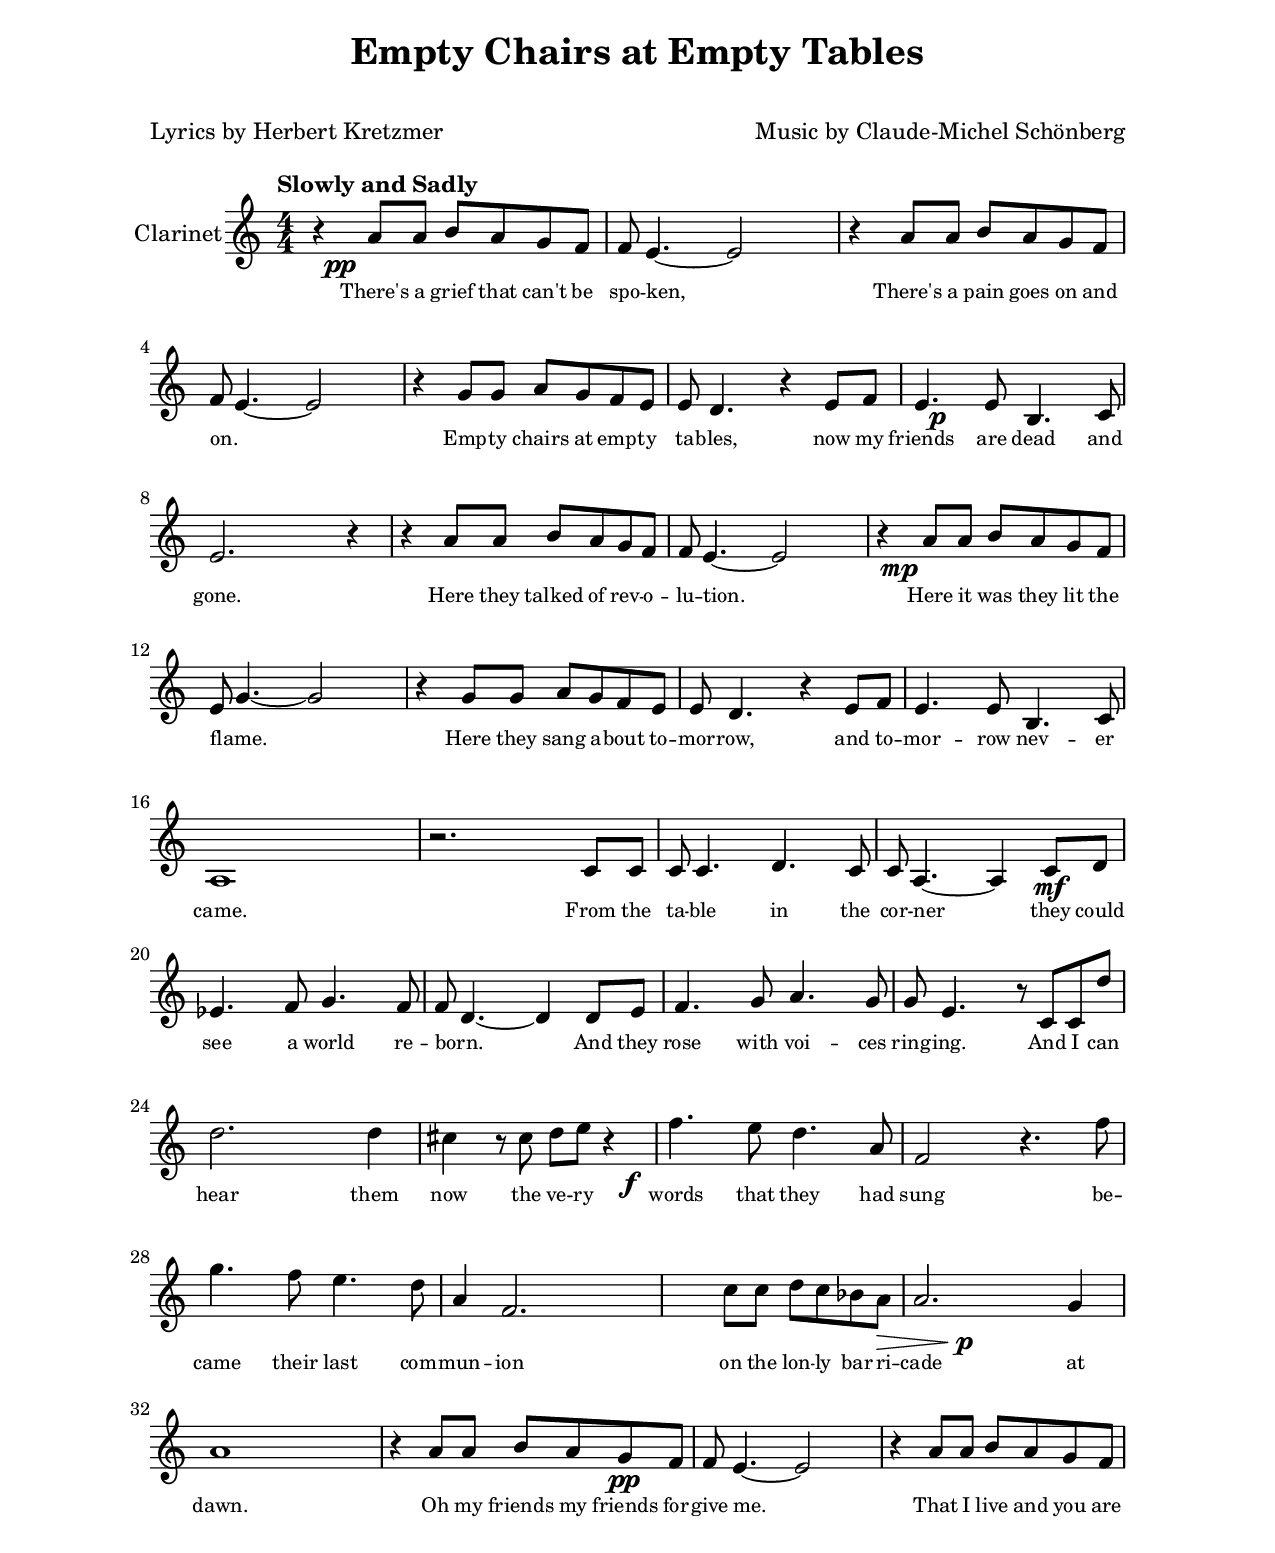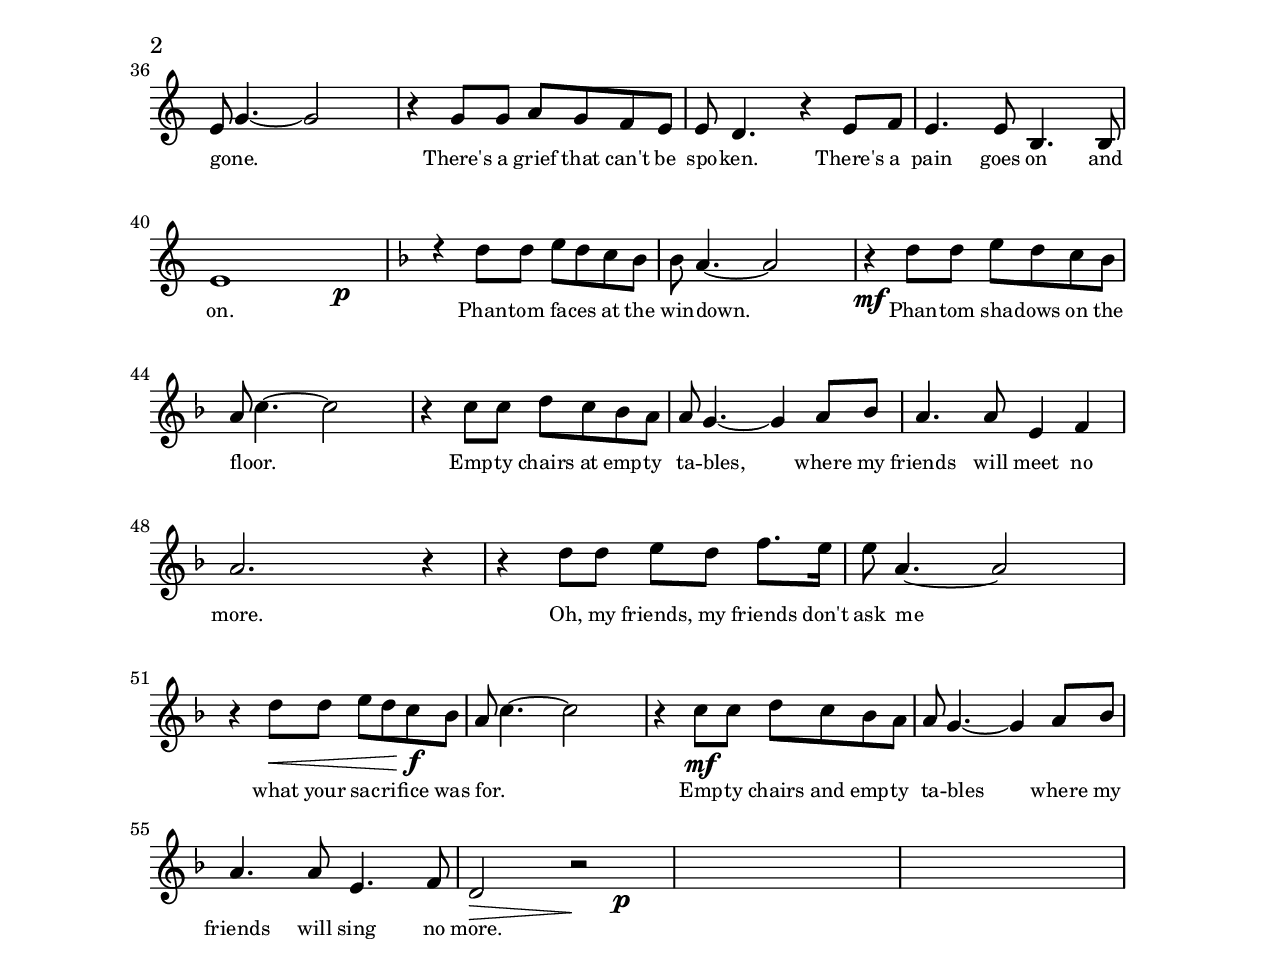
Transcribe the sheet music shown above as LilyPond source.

\include "globals.ly"

\header {
    title = "Empty Chairs at Empty Tables"
    composer = "Music by Claude-Michel Schönberg"
    poet = "Lyrics by Herbert Kretzmer"
}

melody = \relative c' {
    \tempo "Slowly and Sadly"
    \numericTimeSignature \time 4/4
    \key a \minor
    
    r4 a'8 a b a g f         | f e4. ~ e2               |
    r4 a8 a b a g f          | f e4. ~ e2               | r4 g8 g a g f e          |                           
    e8 d4. r4 e8 f           | e4. e8 b4. c8            | e2. r4                   |                           
    r4 a8 a b a g f          | f e4. ~ e2               | r4 a8 a b a g f          |                           
%\pageBreak % Page 2 -------------------------------------------------------------------------------------------
    e8 g4. ~ g2              | r4 g8 g a g f e          | e d4. r4 e8 f            |                           
    e4. e8 b4. c8            | a1                       | r2. c8 c                 | c c4. d4. c8             |
    c8 a4. ~ a4 c8 d         | ef4. f8 g4. f8           | f d4. ~ d4 d8 e          |                           
    f4. g8 a4. g8            | g e4. r8 c8 c d'         | d2. d4                   |                           
    cs4 r8 cs8 d e r4        | f4. e8 d4. a8            | f2 r4. f'8               |                           
%\pageBreak % Page 3 -------------------------------------------------------------------------------------------
    g4. f8 e4. d8            | a4 f2.                   | s4 c'8 c d c bf a        |                           
    a2. g4                   | a1                       | r4 a8 a b a g f          | f e4. ~ e2               |
    r4 a8 a b a g f          | e g4. ~ g2               | r4 g8 g a g f e          |                           
    e d4. r4 e8 f            | e4. e8 b4. b8            | e1                       |                           
    \key d \minor
    d'4\rest d8 d e d c bf   | bf a4. ~ a2              | r4 d8 d e d c bf         |                           
%\pageBreak % Page 4 -------------------------------------------------------------------------------------------
    a8 c4. ~ c2              | r4 c8 c d c bf a         | a g4. ~ g4 a8 bf         |                           
    a4. a8 e4 f              | a2. r4                   | r4 d8 d e d f8. e16      |                           
    e8 a,4. ~ a2             | r4 d8 d e d c bf         | a c4. ~ c2               |                           
    r4 c8 c d c bf a         | a g4. ~ g4 a8 bf         | a4. a8 e4. f8            |                           
    d2 r2                    ||
}

dynamics = \relative c' {
    s8 s\pp s2.              | s1                       | s                        | s                        |
    s                        | s                        | s8 s\p s2.               |                           
    s1                       | s                        | s                        |                           
    s8 s\mp s2.              | s1                       | s                        |                           
%\pageBreak % Page 2 -------------------------------------------------------------------------------------------
    s                        | s                        | s                        |                           
    s                        | s                        | s2. s8\mf s8             | s1                       |
    s                        | s                        | s                        |                           
    s                        | s2. s8 s8\f              | s1                       |                           
    s                        | s                        | s                        |                           
%\pageBreak % Page 3 -------------------------------------------------------------------------------------------
    s2. s8 s\>               | s4 s2.\!\p               | s1                       |                           
    s2. s4\pp                | s1                       | s                        | s                        |
    s                        | s                        | s                        |                           
    s2. s8\p s               | s1                       | s                        |                           
    s4\mf s2.                | s1                       | s                        |                           
%\pageBreak % Page 4 -------------------------------------------------------------------------------------------
    s                        | s                        | s                        |                           
    s                        | s                        | s4 s8\< s4. s8\!\f s8    |                           
    s1                       | s4 s8\mf s8 s2           | s1                       |                           
    s                        | s8\> s4. s4\! s8\p s8    | s1                       |                           
    s                        ||
}

words = \lyricmode {
    There's a grief that can't be spo -- ken,
    There's a pain goes on and on._ _ Emp -- ty chairs at emp -- ty
    ta -- bles, now my friends are dead and gone.
    Here they talked of rev -- o -- lu -- tion._ Here it was they lit the
%\pageBreak % Page 2 -------------------------------------------------------------------------------------------
    flame._ _ Here they sang a -- bout to -- mor -- row, and to --
    mor -- row nev -- er came. From the ta -- ble in the
    cor -- ner_ they could see a world re -- born._ _ And they
    rose with voi -- ces ring -- ing. And I can hear them
    now the ve -- ry words that they had sung be --
%\pageBreak % Page 3 -------------------------------------------------------------------------------------------
    came their last com -- mun -- ion on the lon -- ly bar -- ri --
    cade at dawn. Oh my friends my friends for -- give me._
    That I live and you are gone._ _ There's a grief that can't be
    spo -- ken. There's a pain goes on and on.
    Phan -- tom fa -- ces at the win -- down._ Phan -- tom sha -- dows on the
%\pageBreak % Page 4 -------------------------------------------------------------------------------------------
    floor._ _ Emp -- ty chairs at emp -- ty ta -- bles,_ where my
    friends will meet no more. Oh, my friends, my friends don't
    ask me what your sac -- ri -- fice was for. _
    Emp -- ty chairs and emp -- ty ta -- bles where my friends will sing no
    more.
}

\book {
    \score {
        \new Staff \with {
            instrumentName = Clarinet
        } {
            << \melody \dynamics >>

            \addlyrics {
                \set fontSize = #-2
                \words
            }
        }
    }
}
